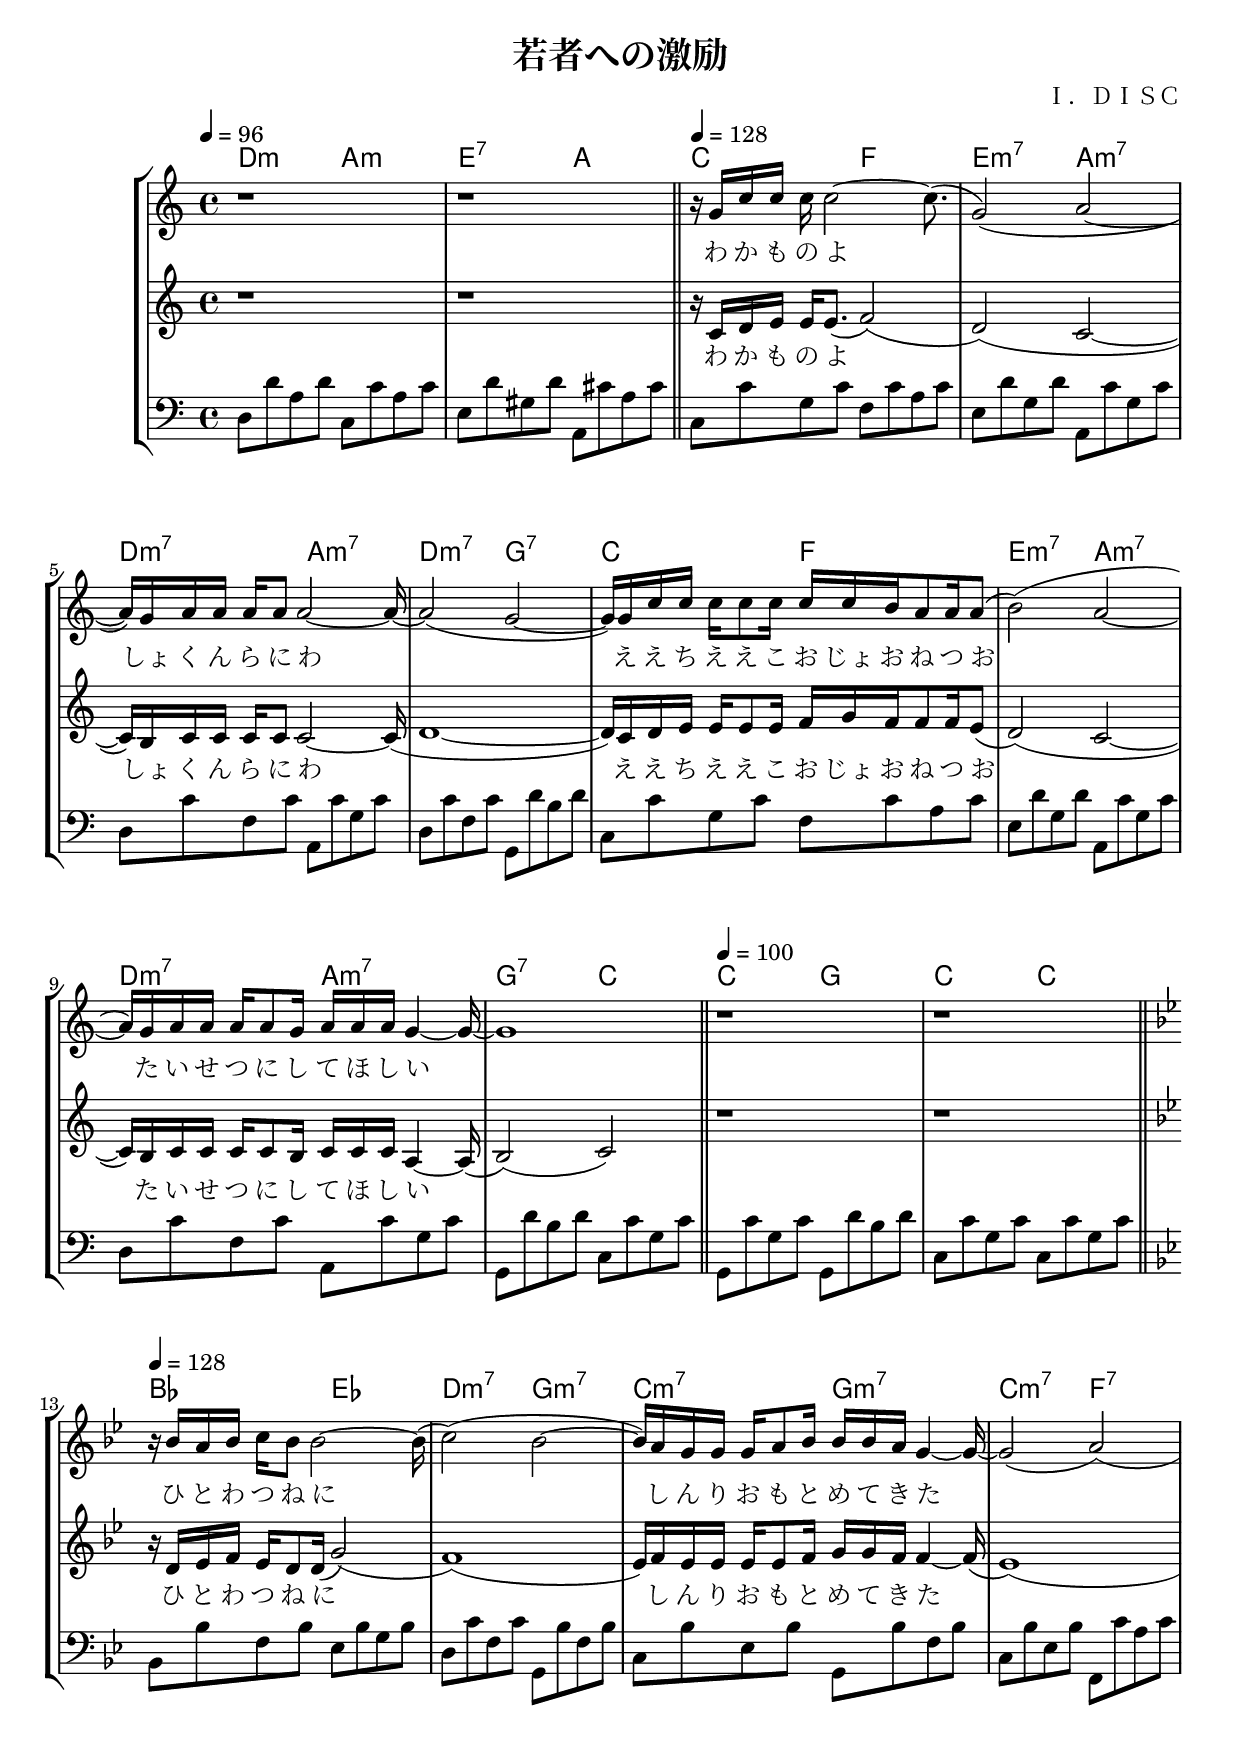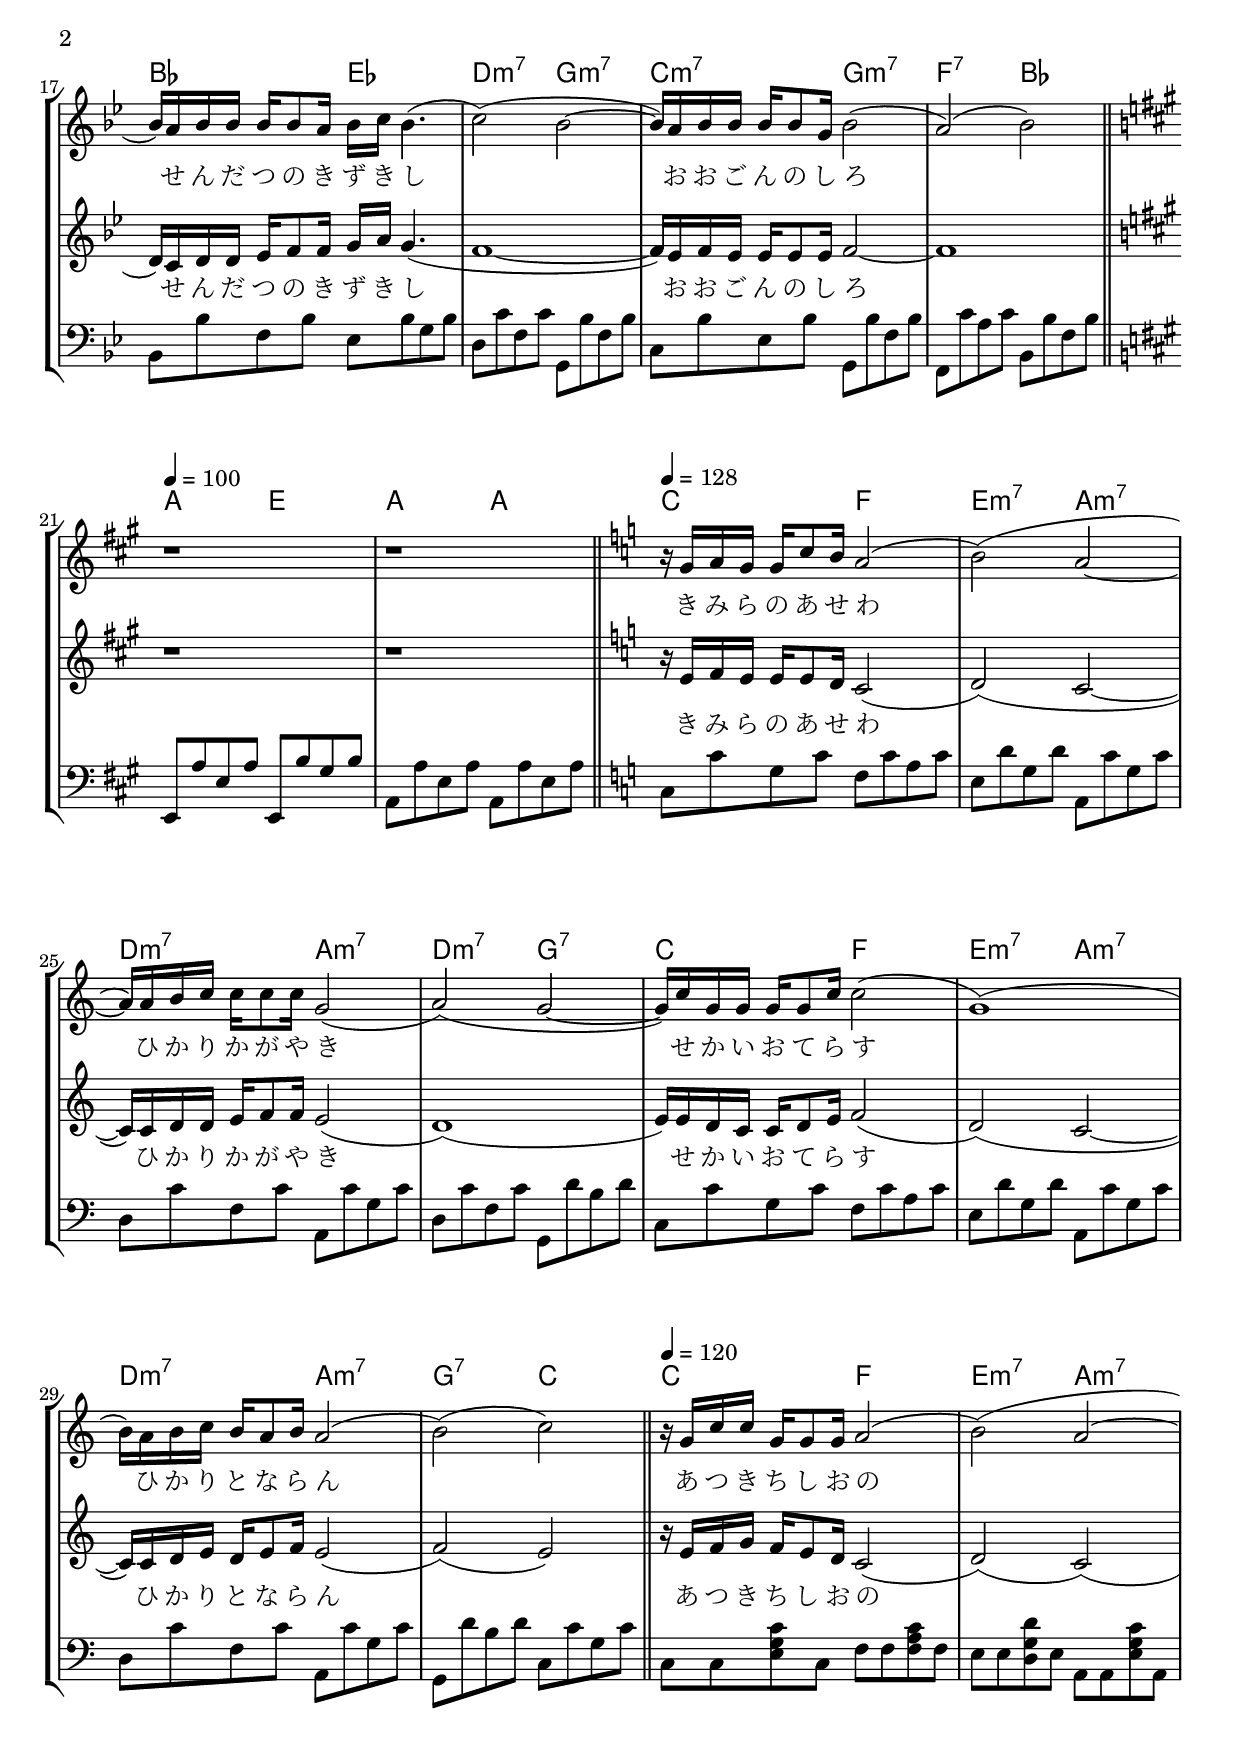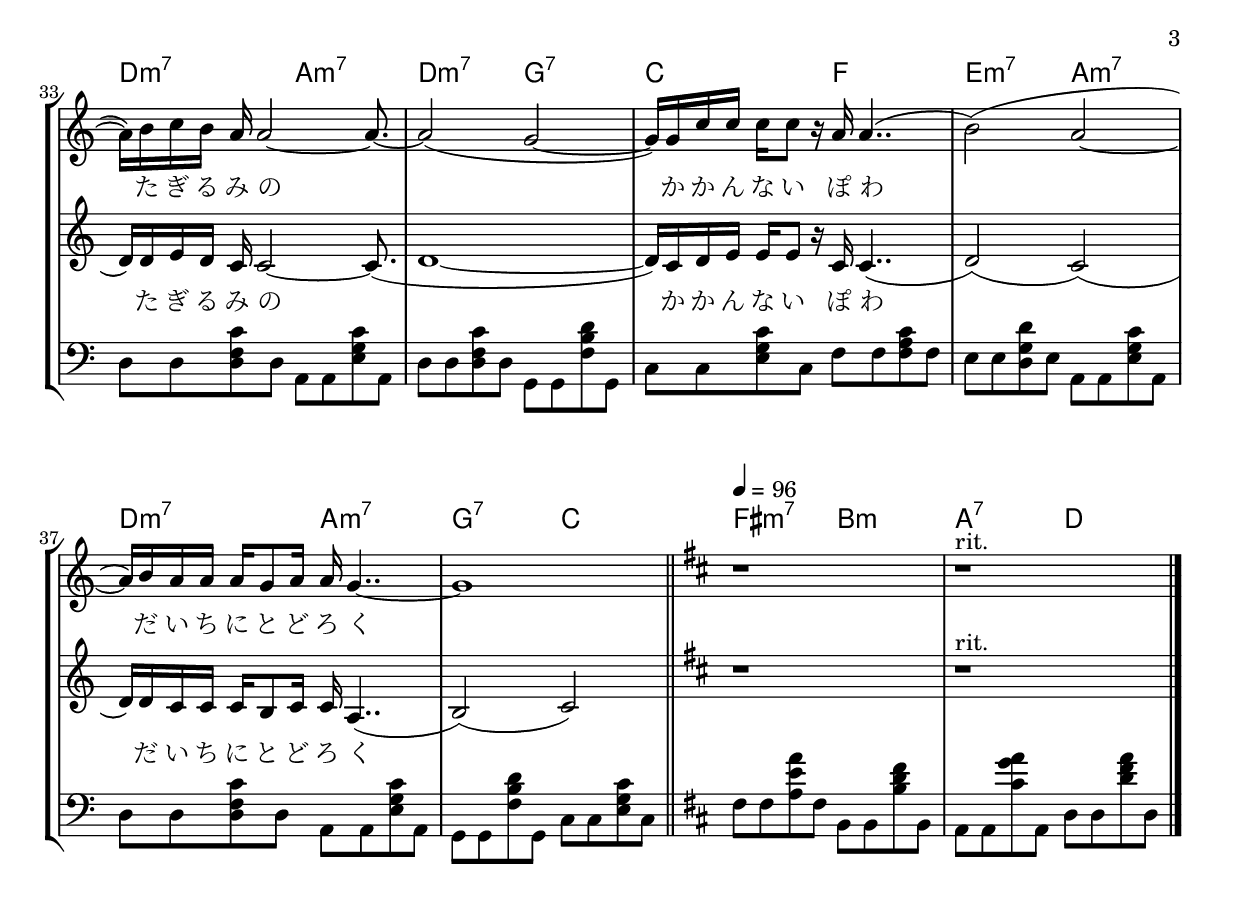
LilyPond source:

\version "2.12.1"

\header {
	title = \markup {若者への激励}
	composer = \markup \center-column {Ｉ．ＤＩＳＣ}
}

harmony = \chordmode {
	d2:m a:m e:7 a 

	c f e:min7 a:min7 d:min7 a:min7 d:min7 g:7 c f e:min7 a:min7 d:min7 a:min7 g:7 c 

	c g c c 

	bes es d:min7 g:min7 c:min7 g:min7 c:min7 f:7 bes es d:min7 g:min7 c:min7 g:min7 f:7 bes 

	a e a a 

	c f e:min7 a:min7 d:min7 a:min7 d:min7 g:7 c f e:min7 a:min7 d:min7 a:min7 g:7 c 

	c f e:min7 a:min7 d:min7 a:min7 d:min7 g:7 c f e:min7 a:min7 d:min7 a:min7 g:7 c 

	fis:min7 b:m a:7 d 
}

melody = {
	\key c \major
	\tempo 4 = 96
	r1 | r1   
	\set Staff.midiInstrument = #"mmi0.42"
		\tempo 4 = 128
r16 g'16  c''16  c''16  c''16  c''2~c''8. 
	(g'2)  (a'2~ 
	a'16)  g'16  a'16  a'16  a'16  a'8  a'2~a'16~ 
	a'2  (g'2~ 
	g'16)  g'16  c''16  c''16  c''16  c''8  c''16  c''16  c''16  b'16  a'8  a'16  a'8 
	(b'2)  (a'2~ 
	a'16)  g'16  a'16  a'16  a'16  a'8  g'16  a'16  a'16  a'16  g'4~g'16~ 
	g'1
 	\tempo 4 = 100
	r1 | r1   
	\set Staff.midiInstrument = #"mmi0.42"
		\key bes \major
	\tempo 4 = 128
r16 bes'16  a'16  bes'16  c''16  bes'8  bes'2~bes'16 
	(c''2)  (bes'2~ 
	bes'16)  a'16  g'16  g'16  g'16  a'8  bes'16  bes'16  bes'16  a'16  g'4~g'16~ 
	g'2  (a'2) 
	(bes'16)  a'16  bes'16  bes'16  bes'16  bes'8  a'16  bes'16  c''16  bes'4. 
	(c''2)  (bes'2~ 
	bes'16)  a'16  bes'16  bes'16  bes'16  bes'8  g'16  bes'2 
	(a'2)  (bes'2)
	\key a \major
	\tempo 4 = 100
	r1 | r1   
	\set Staff.midiInstrument = #"mmi0.42"
		\key c \major
	\tempo 4 = 128
r16 g'16  a'16  g'16  g'16  c''8  b'16  a'2 
	(b'2)  (a'2~ 
	a'16)  a'16  b'16  c''16  c''16  c''8  c''16  g'2 
	(a'2)  (g'2~ 
	g'16)  c''16  g'16  g'16  g'16  g'8  c''16  c''2 
	(g'1) 
	(b'16)  a'16  b'16  c''16  b'16  a'8  b'16  a'2 
	(b'2)  (c''2)
	\set Staff.midiInstrument = #"mmi0.42"
		\tempo 4 = 120
r16 g'16  c''16  c''16  g'16  g'8  g'16  a'2 
	(b'2)  (a'2~ 
	a'16)  b'16  c''16  b'16  a'16  a'2~a'8.~ 
	a'2  (g'2~ 
	g'16)  g'16  c''16  c''16  c''16  c''8  r16  a'16  a'4.. 
	(b'2)  (a'2~ 
	a'16)  b'16  a'16  a'16  a'16  g'8  a'16  a'16  g'4..~ 
	g'1
 	\key d \major
	\tempo 4 = 96
	r1 | r1^"rit." \bar "|."
}

words = \lyricmode {
	
	わ  か  も  の  よ  しょ  く  ん  ら  に  わ  え  え  ち  え  え  こ  お  じょ  お  ね  つ  お  た  い  せ  つ  に  し  て  ほ  し  い  
	
	ひ  と  わ  つ  ね  に  し  ん  り  お  も  と  め  て  き  た  せ  ん  だ  つ  の  き  ず  き  し  お  お  ご  ん  の  し  ろ  
	
	き  み  ら  の  あ  せ  わ  ひ  か  り  か  が  や  き  せ  か  い  お  て  ら  す  ひ  か  り  と  な  ら  ん  
	あ  つ  き  ち  し  お  の  た  ぎ  る  み  の  か  か  ん  な  い  ぽ  わ  だ  い  ち  に  と  ど  ろ  く  
	
}

secondmelody = {
	\key c \major
	\tempo 4 = 96
	r1 | r1   
	\set Staff.midiInstrument = #"fss0.6"
		\tempo 4 = 128
r16 c'16  d'16  e'16  e'16  e'8.  (f'2) 
	(d'2)  (c'2~ 
	c'16)  b16  c'16  c'16  c'16  c'8  c'2~c'16 
	(d'1~ 
	d'16)  c'16  d'16  e'16  e'16  e'8  e'16  f'16  g'16  f'16  f'8  f'16  e'8 
	(d'2)  (c'2~ 
	c'16)  b16  c'16  c'16  c'16  c'8  b16  c'16  c'16  c'16  a4~a16 
	(b2)  (c'2)
	\tempo 4 = 100
	r1 | r1   
	\set Staff.midiInstrument = #"fss0.42"
		\key bes \major
	\tempo 4 = 128
r16 d'16  es'16  f'16  es'16  d'8  d'16  (g'2) 
	(f'1) 
	(es'16)  f'16  es'16  es'16  es'16  es'8  f'16  g'16  g'16  f'16  f'4~f'16 
	(es'1) 
	(d'16)  c'16  d'16  d'16  es'16  f'8  f'16  g'16  a'16  g'4. 
	(f'1~ 
	f'16)  es'16  f'16  es'16  es'16  es'8  es'16  f'2~ 
	f'1
 	\key a \major
	\tempo 4 = 100
	r1 | r1   
	\set Staff.midiInstrument = #"fss0.6"
		\key c \major
	\tempo 4 = 128
r16 e'16  f'16  e'16  e'16  e'8  d'16  c'2 
	(d'2)  (c'2~ 
	c'16)  c'16  d'16  d'16  e'16  f'8  f'16  e'2 
	(d'1) 
	(e'16)  e'16  d'16  c'16  c'16  d'8  e'16  f'2 
	(d'2)  (c'2~ 
	c'16)  c'16  d'16  e'16  d'16  e'8  f'16  e'2 
	(f'2)  (e'2)
	\set Staff.midiInstrument = #"fss0.6"
		\tempo 4 = 120
r16 e'16  f'16  g'16  f'16  e'8  d'16  c'2 
	(d'2)  (c'2) 
	(d'16)  d'16  e'16  d'16  c'16  c'2~c'8. 
	(d'1~ 
	d'16)  c'16  d'16  e'16  e'16  e'8  r16  c'16  c'4.. 
	(d'2)  (c'2) 
	(d'16)  d'16  c'16  c'16  c'16  b8  c'16  c'16  a4.. 
	(b2)  (c'2)
	\key d \major
	\tempo 4 = 96
	r1 | r1^"rit." \bar "|."
}

secondwords = \lyricmode {
	
	わ  か  も  の  よ  しょ  く  ん  ら  に  わ  え  え  ち  え  え  こ  お  じょ  お  ね  つ  お  た  い  せ  つ  に  し  て  ほ  し  い  
	
	ひ  と  わ  つ  ね  に  し  ん  り  お  も  と  め  て  き  た  せ  ん  だ  つ  の  き  ず  き  し  お  お  ご  ん  の  し  ろ  
	
	き  み  ら  の  あ  せ  わ  ひ  か  り  か  が  や  き  せ  か  い  お  て  ら  す  ひ  か  り  と  な  ら  ん  
	あ  つ  き  ち  し  お  の  た  ぎ  る  み  の  か  か  ん  な  い  ぽ  わ  だ  い  ち  に  と  ど  ろ  く  
	
}

tempochange = {
	\tempo 4 = 96
	r1 | r1 \bar "||"
	\tempo 4 = 128
	r1 | r1 | r1 | r1 | r1 | r1 | r1 | r1 \bar "||"
	\tempo 4 = 100
	r1 | r1 \bar "||"
	\tempo 4 = 128
	r1 | r1 | r1 | r1 | r1 | r1 | r1 | r1 \bar "||"
	\tempo 4 = 100
	r1 | r1 \bar "||"
	\tempo 4 = 128
	r1 | r1 | r1 | r1 | r1 | r1 | r1 | r1 \bar "||"
	\tempo 4 = 120
	r1 | r1 | r1 | r1 | r1 | r1 | r1 | r1 \bar "||"
	\tempo 4 = 96
	r1 | \tempo 4 = 72 r2 \tempo 4 = 64 r2 \bar "|."
}

mainacc = {
	\clef bass
	\set Staff.midiInstrument = #"Overdriven Guitar"
	\key c \major
	\tempo 4 = 96
	d8 d' a d'
	c8 c' a c'
	e8 d' gis d'
	a,8 cis' a cis'
	\bar "||"

	\set Staff.midiInstrument = #"Pad 6 (metallic)"
	\tempo 4 = 128
	c8 c' g c'
	f8 c' a c'
	e8 d' g d'
	a,8 c' g c'
	d8 c' f c'
	a,8 c' g c'
	d8 c' f c'
	g,8 d' b d'
	c8 c' g c'
	f8 c' a c'
	e8 d' g d'
	a,8 c' g c'
	d8 c' f c'
	a,8 c' g c'
	g,8 d' b d'
	c8 c' g c'
	\bar "||"

	\set Staff.midiInstrument = #"Pad 6 (metallic)"
	\tempo 4 = 100
	g,8 c' g c'
	g,8 d' b d'
	c8 c' g c'
	c8 c' g c'
	\bar "||"

	\set Staff.midiInstrument = #"Pad 6 (metallic)"
	\key bes \major
	\tempo 4 = 128
	bes,8 bes f bes
	es8 bes g bes
	d8 c' f c'
	g,8 bes f bes
	c8 bes es bes
	g,8 bes f bes
	c8 bes es bes
	f,8 c' a c'
	bes,8 bes f bes
	es8 bes g bes
	d8 c' f c'
	g,8 bes f bes
	c8 bes es bes
	g,8 bes f bes
	f,8 c' a c'
	bes,8 bes f bes
	\bar "||"

	\set Staff.midiInstrument = #"Pad 6 (metallic)"
	\key a \major
	\tempo 4 = 100
	e,8 a e a
	e,8 b gis b
	a,8 a e a
	a,8 a e a
	\bar "||"

	\set Staff.midiInstrument = #"Pad 6 (metallic)"
	\key c \major
	\tempo 4 = 128
	c8 c' g c'
	f8 c' a c'
	e8 d' g d'
	a,8 c' g c'
	d8 c' f c'
	a,8 c' g c'
	d8 c' f c'
	g,8 d' b d'
	c8 c' g c'
	f8 c' a c'
	e8 d' g d'
	a,8 c' g c'
	d8 c' f c'
	a,8 c' g c'
	g,8 d' b d'
	c8 c' g c'
	\bar "||"

	\set Staff.midiInstrument = #"Overdriven Guitar"
	\tempo 4 = 120
	c8 c8 <e g c'>8 c8
	f8 f8 <f a c'>8 f8
	e8 e8 <d g d'>8 e8
	a,8 a,8 <e g c'>8 a,8
	d8 d8 <d f c'>8 d8
	a,8 a,8 <e g c'>8 a,8
	d8 d8 <d f c'>8 d8
	g,8 g,8 <f b d'>8 g,8
	c8 c8 <e g c'>8 c8
	f8 f8 <f a c'>8 f8
	e8 e8 <d g d'>8 e8
	a,8 a,8 <e g c'>8 a,8
	d8 d8 <d f c'>8 d8
	a,8 a,8 <e g c'>8 a,8
	g,8 g,8 <f b d'>8 g,8
	c8 c8 <e g c'>8 c8
	\bar "||"

	\set Staff.midiInstrument = #"Bird Tweet"
	\key d \major
	\tempo 4 = 96
	fis8 fis8 <a e' a'>8 fis8
	b,8 b,8 <b d' fis'>8 b,8
	a,8 a,8 <cis' g' a'>8 a,8
	d8 d8 <d' fis' a'>8 d8
	\bar "|."
}

subacc = {
	\clef bass
	\set Staff.midiInstrument = #"Concertina"
	\key c \major
	\tempo 4 = 96
	d16 <f a d'>16 d8 <f a d'>8 d8
	c16 <e a c'>16 c8 <e a c'>8 c8
	e16 <d gis d'>16 e8 <d gis d'>8 e8
	a,16 <e a cis'>16 a,8 <e a cis'>8 a,8
	\bar "||"

	\set Staff.midiInstrument = #"Concertina"
	\tempo 4 = 128
	c16 c16 <e g c'>16 c16   c32 c32 c16 <e g c'>16 c16
	f16 f16 <f a c'>16 f16   f32 f32 f16 <f a c'>16 f16
	e16 e16 <d g d'>16 e16   e32 e32 e16 <d g d'>16 e16
	a,16 a,16 <e g c'>16 a,16   a,32 a,32 a,16 <e g c'>16 a,16
	d16 d16 <d f c'>16 d16   d32 d32 d16 <d f c'>16 d16
	a,16 a,16 <e g c'>16 a,16   a,32 a,32 a,16 <e g c'>16 a,16
	d16 d16 <d f c'>16 d16   d32 d32 d16 <d f c'>16 d16
	g,16 g,16 <f b d'>16 g,16   g,32 g,32 g,16 <f b d'>16 g,16
	c16 c16 <e g c'>16 c16   c32 c32 c16 <e g c'>16 c16
	f16 f16 <f a c'>16 f16   f32 f32 f16 <f a c'>16 f16
	e16 e16 <d g d'>16 e16   e32 e32 e16 <d g d'>16 e16
	a,16 a,16 <e g c'>16 a,16   a,32 a,32 a,16 <e g c'>16 a,16
	d16 d16 <d f c'>16 d16   d32 d32 d16 <d f c'>16 d16
	a,16 a,16 <e g c'>16 a,16   a,32 a,32 a,16 <e g c'>16 a,16
	g,16 g,16 <f b d'>16 g,16   g,32 g,32 g,16 <f b d'>16 g,16
	c16 c16 <e g c'>16 c16   c32 c32 c16 <e g c'>16 c16
	\bar "||"

	\set Staff.midiInstrument = #"Concertina"
	\tempo 4 = 100
	g,16 g,16 <e g c'>16 g,16   g,32 g,32 g,16 <e g c'>16 g,16
	g,16 g,16 <d b d'>16 g,16   g,32 g,32 g,16 <d b d'>16 g,16
	c16 c16 <e g c'>16 c16   c32 c32 c16 <e g c'>16 c16
	c16 c16 <e g c'>16 c16   c32 c32 c16 <e g c'>16 c16
	\bar "||"

	\set Staff.midiInstrument = #"Synth Voice"
	\key bes \major
	\tempo 4 = 128
	bes,16 bes,16 <d f bes>16 bes,16   bes,32 bes,32 bes,16 <d f bes>16 bes,16
	es16 es16 <es g bes>16 es16   es32 es32 es16 <es g bes>16 es16
	d16 d16 <c f c'>16 d16   d32 d32 d16 <c f c'>16 d16
	g,16 g,16 <d f bes>16 g,16   g,32 g,32 g,16 <d f bes>16 g,16
	c16 c16 <c es bes>16 c16   c32 c32 c16 <c es bes>16 c16
	g,16 g,16 <d f bes>16 g,16   g,32 g,32 g,16 <d f bes>16 g,16
	c16 c16 <c es bes>16 c16   c32 c32 c16 <c es bes>16 c16
	f,16 f,16 <es a c'>16 f,16   f,32 f,32 f,16 <es a c'>16 f,16
	bes,16 bes,16 <d f bes>16 bes,16   bes,32 bes,32 bes,16 <d f bes>16 bes,16
	es16 es16 <es g bes>16 es16   es32 es32 es16 <es g bes>16 es16
	d16 d16 <c f c'>16 d16   d32 d32 d16 <c f c'>16 d16
	g,16 g,16 <d f bes>16 g,16   g,32 g,32 g,16 <d f bes>16 g,16
	c16 c16 <c es bes>16 c16   c32 c32 c16 <c es bes>16 c16
	g,16 g,16 <d f bes>16 g,16   g,32 g,32 g,16 <d f bes>16 g,16
	f,16 f,16 <es a c'>16 f,16   f,32 f,32 f,16 <es a c'>16 f,16
	bes,16 bes,16 <d f bes>16 bes,16   bes,32 bes,32 bes,16 <d f bes>16 bes,16
	\bar "||"

	\set Staff.midiInstrument = #"Concertina"
	\key a \major
	\tempo 4 = 100
	e,16 e,16 <cis e a>16 e,16   e,32 e,32 e,16 <cis e a>16 e,16
	e,16 e,16 <b, gis b>16 e,16   e,32 e,32 e,16 <b, gis b>16 e,16
	a,16 a,16 <cis e a>16 a,16   a,32 a,32 a,16 <cis e a>16 a,16
	a,16 a,16 <cis e a>16 a,16   a,32 a,32 a,16 <cis e a>16 a,16
	\bar "||"

	\set Staff.midiInstrument = #"Glockenspiel"
	\key c \major
	\tempo 4 = 128
	c16 c16 <e g c'>16 c16   c32 c32 c16 <e g c'>16 c16
	f16 f16 <f a c'>16 f16   f32 f32 f16 <f a c'>16 f16
	e16 e16 <d g d'>16 e16   e32 e32 e16 <d g d'>16 e16
	a,16 a,16 <e g c'>16 a,16   a,32 a,32 a,16 <e g c'>16 a,16
	d16 d16 <d f c'>16 d16   d32 d32 d16 <d f c'>16 d16
	a,16 a,16 <e g c'>16 a,16   a,32 a,32 a,16 <e g c'>16 a,16
	d16 d16 <d f c'>16 d16   d32 d32 d16 <d f c'>16 d16
	g,16 g,16 <f b d'>16 g,16   g,32 g,32 g,16 <f b d'>16 g,16
	c16 c16 <e g c'>16 c16   c32 c32 c16 <e g c'>16 c16
	f16 f16 <f a c'>16 f16   f32 f32 f16 <f a c'>16 f16
	e16 e16 <d g d'>16 e16   e32 e32 e16 <d g d'>16 e16
	a,16 a,16 <e g c'>16 a,16   a,32 a,32 a,16 <e g c'>16 a,16
	d16 d16 <d f c'>16 d16   d32 d32 d16 <d f c'>16 d16
	a,16 a,16 <e g c'>16 a,16   a,32 a,32 a,16 <e g c'>16 a,16
	g,16 g,16 <f b d'>16 g,16   g,32 g,32 g,16 <f b d'>16 g,16
	c16 c16 <e g c'>16 c16   c32 c32 c16 <e g c'>16 c16
	\bar "||"

	\set Staff.midiInstrument = #"Steel Drums"
	\tempo 4 = 120
	c16 e g c' c e g c'
	f16 f a c' f f a c'
	e16 d g d' e d g d'
	a,16 e g c' a, e g c'
	d16 d f c' d d f c'
	a,16 e g c' a, e g c'
	d16 d f c' d d f c'
	g,16 f b d' g, f b d'
	c16 e g c' c e g c'
	f16 f a c' f f a c'
	e16 d g d' e d g d'
	a,16 e g c' a, e g c'
	d16 d f c' d d f c'
	a,16 e g c' a, e g c'
	g,16 f b d' g, f b d'
	c16 e g c' c e g c'
	\bar "||"

	\set Staff.midiInstrument = #"Seashore"
	\key d \major
	\tempo 4 = 96
	fis8 a' <a e'> a'
	b,8 fis' <b d'> fis'
	a,8 a' <cis' g'> a'
	<d d' fis' a'>2
	\bar "|."
}

percA = {
	\drummode {
	hh8 hh8 hh8 hh8 hh8 hh8 hh8 hh8  |hh8 hh8 hh8 hh8 hh8 hh8 hh4  \bar "||"
	hh8 hh8 hh8 hh8 hh8 hh8 hh8 hh8  |hh8 hh8 hh8 hh8 hh8 hh8 hh8 hh8  |hh8 hh8 hh8 hh8 hh8 hh8 hh8 hh8  |hh8 hh8 hh8 hh8 hh8 hh8 hh8 hh8  |hh8 hh8 hh8 hh8 hh8 hh8 hh8 hh8  |hh8 hh8 hh8 hh8 hh8 hh8 hh8 hh8  |hh8 hh8 hh8 hh8 hh8 hh8 hh8 hh8  |hh8 hh8 hh8 hh8 hh8 hh8 hh4  \bar "||"
	\times 16/12{ r8 hh8. hh8. hh8. hh16 } |\times 16/24{ hh4. hh1 r8 } \bar "||"
	hh8 hh8 hh8 hh8 hh8 hh8 hh8 hh8  |hh8 hh8 hh8 hh8 hh8 hh8 hh8 hh8  |hh8 hh8 hh8 hh8 hh8 hh8 hh8 hh8  |hh8 hh8 hh8 hh8 hh8 hh8 hh8 hh8  |hh8 hh8 hh8 hh8 hh8 hh8 hh8 hh8  |hh8 hh8 hh8 hh8 hh8 hh8 hh8 hh8  |hh8 hh8 hh8 hh8 hh8 hh8 hh8 hh8  |hh8 hh8 hh8 hh8 hh8 hh8 hh4  \bar "||"
	\times 16/12{ hh8. hh8. hh8. hh8. } |\times 16/12{ r8. hh4 hh8 hh8. } \bar "||"
	hh8 hh8 hh8 hh8 hh8 hh8 hh8 hh8  |hh8 hh8 hh8 hh8 hh8 hh8 hh8 hh8  |hh8 hh8 hh8 hh8 hh8 hh8 hh8 hh8  |hh8 hh8 hh8 hh8 hh8 hh8 hh8 hh8  |hh8 hh8 hh8 hh8 hh8 hh8 hh8 hh8  |hh8 hh8 hh8 hh8 hh8 hh8 hh8 hh8  |hh8 hh8 hh8 hh8 hh8 hh8 hh8 hh8  |hh8 hh8 hh8 hh8 hh8 hh8 hh4  \bar "||"
	r2. hho4  |r1  |r2. hho4  |r1  |r2. hho4  |r1  |r2. hho4  |r1  \bar "||"
	r8 cymr16 cymr16 cymr8 cymr16 cymr16 cymr8 cymr16 cymr16 cymr8 cymr8  |cymr8 cymr16 cymr16 cymr8 cymr16 cymr16 cymr8 cymr16 cymr16 cymr8 cymr8  \bar "|."
	}
}

percB = {
	\drummode {
	bd4. bd8 bd4. bd8  |bd4. bd8 bd2  \bar "||"
	bd4. bd8 bd4. bd8  |bd4. bd8 bd4. bd8  |bd4. bd8 bd4. bd8  |bd4. bd8 bd4. bd8  |bd4. bd8 bd4. bd8  |bd4. bd8 bd4. bd8  |bd4. bd8 bd4. bd8  |bd4. bd8 bd2  \bar "||"
	\times 16/12{ r2. } |\times 16/24{ r8 sn8 sn4 sn16 sn16 sn4 sn2 r8 } \bar "||"
	bd4. bd8 bd4. bd8  |bd4. bd8 bd4. bd8  |bd4. bd8 bd4. bd8  |bd4. bd8 bd4. bd8  |bd4. bd8 bd4. bd8  |bd4. bd8 bd4. bd8  |bd4. bd8 bd4. bd8  |bd4. bd8 bd2  \bar "||"
	\times 16/12{ r8. sn4. sn8. } |\times 16/12{ sn16 sn4 r16 sn8 sn4 } \bar "||"
	bd4. bd8 bd4. bd8  |bd4. bd8 bd4. bd8  |bd4. bd8 bd4. bd8  |bd4. bd8 bd4. bd8  |bd4. bd8 bd4. bd8  |bd4. bd8 bd4. bd8  |bd4. bd8 bd4. bd8  |bd4. bd8 bd2  \bar "||"
	r4 hh4 hh2  |hh4 hh4 hh4 hh4  |hh4 hh4 hh4 r16 hh8.  |hh4 hh4 hh4 hh4  |r4 hh4 hh2  |hh4 hh4 hh4 hh4  |hh4 hh4 hh4 r16 hh8.  |r4 hh4. r16 hh8 hh8 hh16  \bar "||"
	r4 sn2 sn4  |r4 sn2 sn8 sn16 sn16  \bar "|."
	}
}

percC = {
	\drummode {
	r8 ss4 ss8 ss4. ss8  |r8 ss4 ss8 ss2  \bar "||"
	r8 ss4 ss8 ss4. ss8  |r8 ss4 ss8 ss2  |r8 ss4 ss8 ss4. ss8  |r8 ss4 ss8 ss4. ss8  |r8 ss4 ss8 ss4. ss8  |r8 ss4 ss8 ss2  |r8 ss4 ss8 ss4. ss8  |r8 ss4 ss8 ss2  \bar "||"
	\times 16/12{ bd4. bd4. } |\times 16/24{ bd4. bd4. bd4 bd4. bd8 } \bar "||"
	r8 ss4 ss8 ss4. ss8  |r8 ss4 ss8 ss2  |r8 ss4 ss8 ss4. ss8  |r8 ss4 ss8 ss4. ss8  |r8 ss4 ss8 ss4. ss8  |r8 ss4 ss8 ss2  |r8 ss4 ss8 ss4. ss8  |r8 ss4 ss8 ss2  \bar "||"
	\times 16/12{ bd4 r16 bd16 bd4. } |\times 16/12{ r8 bd16 bd8 bd16 bd8 bd16 bd8 bd16 } \bar "||"
	r8 ss4 ss8 ss4. ss8  |r8 ss4 ss8 ss2  |r8 ss4 ss8 ss4. ss8  |r8 ss4 ss8 ss4. ss8  |r8 ss4 ss8 ss4. ss8  |r8 ss4 ss8 ss2  |r8 ss4 ss8 ss4. ss8  |r8 ss4 ss8 ss2  \bar "||"
	r16 hhp8 hhp8 hhp8 hhp8 hhp8 hhp8 hhp8 hhp16  |r16 hhp8 hhp8 hhp8 hhp8 hhp8 hhp8 hhp8 hhp16  |r16 hhp8 hhp8 hhp8 hhp8 hhp8 hhp4 hhp16  |r16 hhp8 hhp8 hhp8 hhp8 hhp8 hhp8 hhp8 hhp16  |r16 hhp8 hhp8 hhp8 hhp8 hhp8 hhp8 hhp8 hhp16  |r16 hhp8 hhp8 hhp8 hhp8 hhp8 hhp8 hhp8 hhp16  |r16 hhp8 hhp8 hhp8 hhp8 hhp8 hhp4 hhp16  |r16 hhp8 hhp8 hhp8 hhp8. hhp8 hhp8 hhp8  \bar "||"
	bd8. bd16 bd8. bd16 bd8. bd16 bd8. bd16  |bd8. bd16 bd8. bd16 bd8. bd16 bd8. bd16  \bar "|."
	}
}

percD = {
	\drummode {
	r8 hhp2 r8 hhp4  |r8 hhp2 r8 hhp4  \bar "||"
	r8 hhp2 r8 hhp4  |r8 hhp2 r8 hhp4  |r8 hhp2 r8 hhp4  |r8 hhp2 r8 hhp4  |r8 hhp2 r8 hhp4  |r8 hhp2 r8 hhp4  |r8 hhp2 r8 hhp4  |r8 hhp2 r8 hhp4  \bar "||"
	\times 16/12{ r8. hho4. hho8. } |\times 16/24{ r1 r2 } \bar "||"
	r8 hhp2 r8 hhp4  |r8 hhp2 r8 hhp4  |r8 hhp2 r8 hhp4  |r8 hhp2 r8 hhp4  |r8 hhp2 r8 hhp4  |r8 hhp2 r8 hhp4  |r8 hhp2 r8 hhp4  |r8 hhp2 r8 hhp4  \bar "||"
	\times 16/12{ r8 hhp8. hhp8. hhp8. hhp16 } |\times 16/12{ r4 r16 hhp4 r16 hhp8 } \bar "||"
	r8 hhp2 r8 hhp4  |r8 hhp2 r8 hhp4  |r8 hhp2 r8 hhp4  |r8 hhp2 r8 hhp4  |r8 hhp2 r8 hhp4  |r8 hhp2 r8 hhp4  |r8 hhp2 r8 hhp4  |r8 hhp2 r8 hhp4  \bar "||"
	r8 sn4 sn4 sn4 sn8  |r8 sn4 sn4 sn4 sn8  |r8 sn4 sn4 sn4 sn8  |r8 sn4 sn4 sn4 sn8  |r8 sn4 sn4 sn4 sn8  |r8 sn4 sn4 sn4 sn8  |r8 sn4 sn4 sn4 sn8  |r8 sn4 sn8 sn16 sn8 sn8 sn8 sn16  \bar "||"
	r1  |r4. tommh2 r8  \bar "|."
	}
}

percE = {
	\drummode {
	r1  |r2 r8 cymr8 cymr4  \bar "||"
	r1  |r1  |r1  |r2 r8 cymr8 cymr4  |r1  |r1  |r1  |r2 r8 cymr8 cymr4  \bar "||"
	\times 16/12{ hhp4. hhp4. } |\times 16/24{ r4 hhp2 hhp2. } \bar "||"
	r1  |r1  |r1  |r2 r8 cymr8 cymr4  |r1  |r1  |r1  |r2 r8 cymr8 cymr4  \bar "||"
	\times 16/12{ r2. } |\times 16/12{ r2 r8. hho16 } \bar "||"
	r1  |r1  |r1  |r2 r8 cymr8 cymr4  |r1  |r1  |r1  |r2 r8 cymr8 cymr4  \bar "||"
	bd4 bd4 bd16 bd8 bd16 bd4  |bd4 bd4 bd16 bd8 bd16 bd4  |bd4 bd4 bd16 bd8 bd16 bd4  |bd4 bd4 bd16 bd8 bd16 bd4  |bd4 bd4 bd16 bd8 bd16 bd4  |bd4 bd4 bd16 bd8 bd16 bd4  |bd4 bd4 bd16 bd8 bd16 bd4  |bd4 bd8. bd8 bd8 bd8 bd8 bd16  \bar "||"
	r1  |r2 r16 toml4. r16  \bar "|."
	}
}

percF = {
	\drummode {
	r1 | r1 \bar "||"
	r1 | r1 | r1 | r1 | r1 | r1 | r1 | r1 \bar "||"
	\times 16/12{ r2. } |\times 16/24{ r1 r8 tomml8 tomml4 } \bar "||"
	r1 | r1 | r1 | r1 | r1 | r1 | r1 | r1 \bar "||"
	r1 | r1 \bar "||"
	r1 | r1 | r1 | r1 | r1 | r1 | r1 | r1 \bar "||"
	cymc1  |r1 |r1 |r1 |cymc1  |r1 |r1 |cymc1  \bar "||"
	cymc1  |r1 \bar "|."
	}
}

percG = {
	\drummode {
	r1 | r1 \bar "||"
	r1 | r1 | r1 | r1 | r1 | r1 | r1 | r1 \bar "||"
	r1 |\times 16/24{ r1 r4. tomfh8 } \bar "||"
	r1 | r1 | r1 | r1 | r1 | r1 | r1 | r1 \bar "||"
	r1 | r1 \bar "||"
	r1 | r1 | r1 | r1 | r1 | r1 | r1 | r1 \bar "||"
	r1 | r1 | r1 | r1 | r1 | r1 | r1 | r1 \bar "||"
	r1 | r1 \bar "|."
	}
}

\score {
	<<
		\new StaffGroup <<
			\new ChordNames {\harmony}
			\new Voice = "melody" {\melody}
			\new Lyrics \lyricsto "melody" \words
			\new Voice = "secondmelody" {\secondmelody}
			\new Lyrics \lyricsto "secondmelody" \secondwords
			\new Staff = "mainacc" {\mainacc}
		>>
	>>
	\layout { }
}
